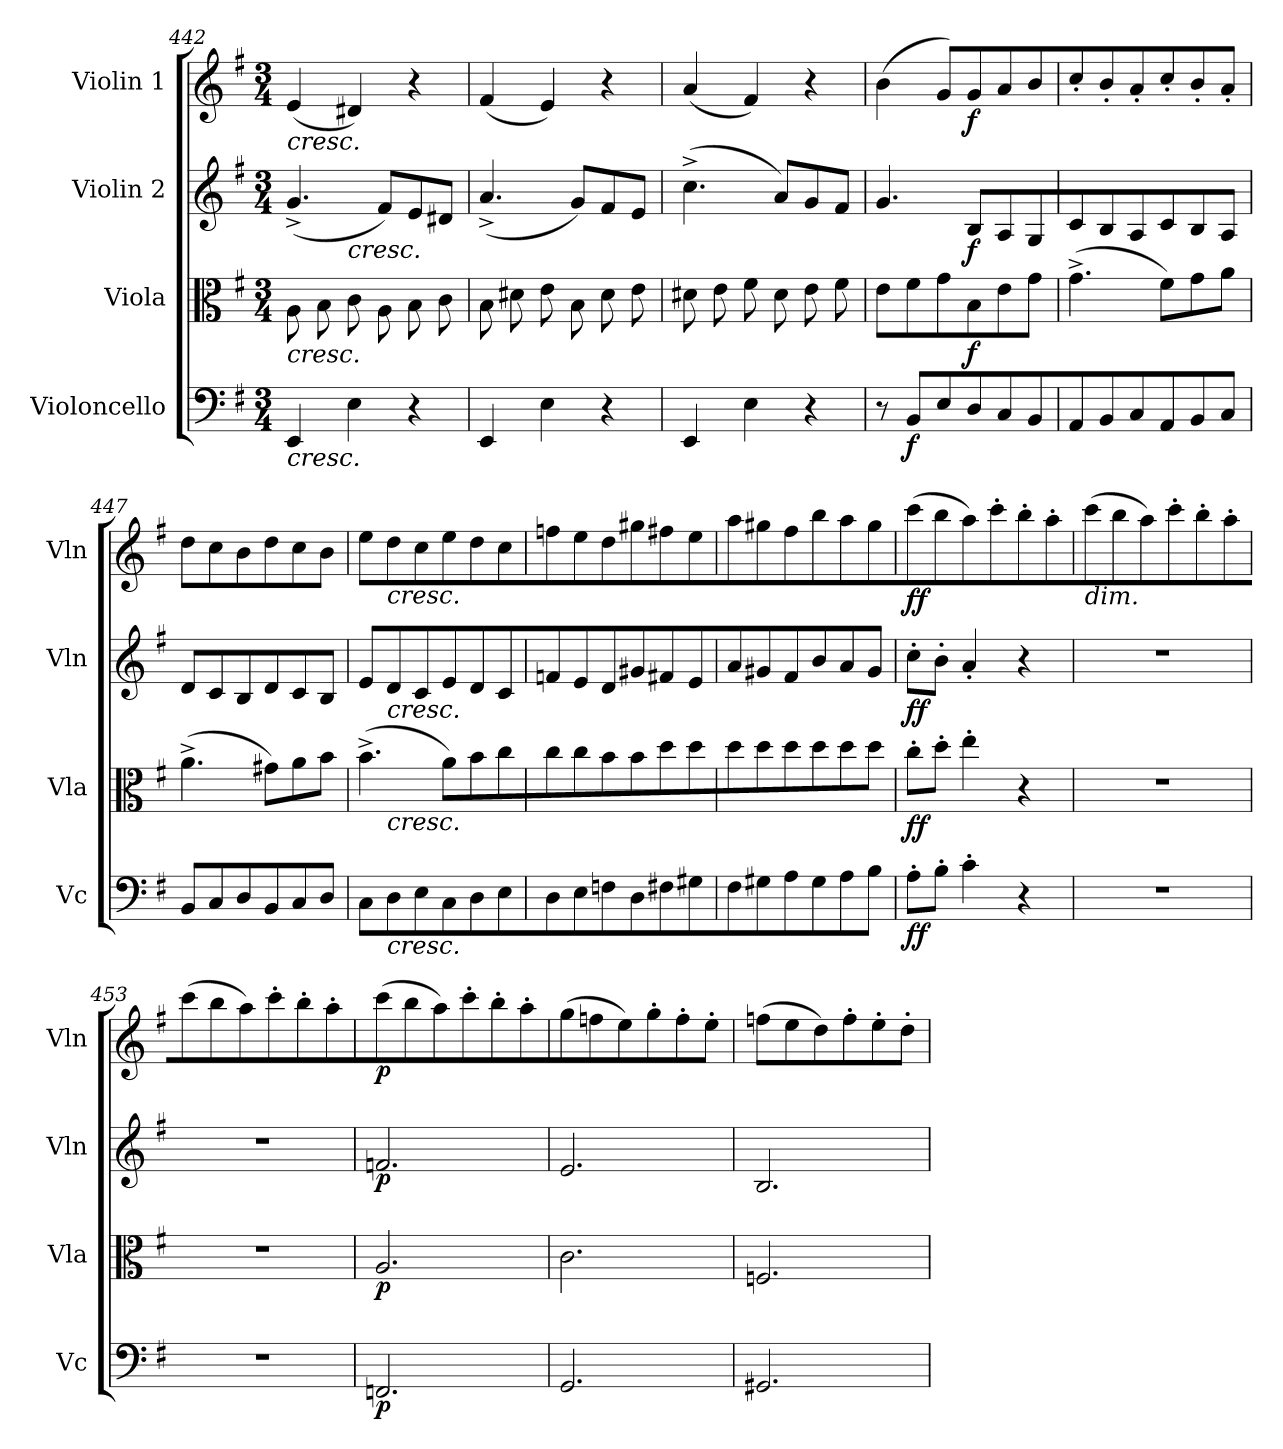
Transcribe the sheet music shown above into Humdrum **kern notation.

**kern	**dynam	**kern	**dynam	**kern	**dynam	**kern	**dynam
*part4	*part4	*part3	*part3	*part2	*part2	*part1	*part1
*staff4	*staff4	*staff3	*staff3	*staff2	*staff2	*staff1	*staff1
*I"Violoncello	*	*I"Viola	*	*I"Violin 2	*	*I"Violin 1	*
*I'Vc	*	*I'Vla	*	*I'Vln	*	*I'Vln	*
*clefF4	*	*clefC3	*	*clefG2	*	*clefG2	*
*k[f#]	*	*k[f#]	*	*k[f#]	*	*k[f#]	*
*M3/4	*	*M3/4	*	*M3/4	*	*M3/4	*
=442	=442	=442	=442	=442	=442	=442	=442
*	*	*	*	*^	*	*	*
!	!	!	!	!	!	!	!LO:TX:b:i:t=cresc.	!
!	!	!LO:TX:b:i:t=cresc.	!	!	!	!	!	!
!LO:TX:b:i:t=cresc.	!	!	!	!	!	!	!	!
4EE/	.	8A\	.	(4.g^/	4ryy	.	(4e/	.
.	.	8B\	.	.	.	.	.	.
!	!	!	!	!	!LO:TX:b:i:t=cresc.	!	!	!
4E\	.	8c\	.	.	4ryy	.	4d#X/)	.
.	.	8A\	.	8f#/L)	.	.	.	.
4r	.	8B\	.	8e/	4ryy	.	4r	.
.	.	8c\	.	8d#X/J	.	.	.	.
*	*	*	*	*v	*v	*	*	*
=443	=443	=443	=443	=443	=443	=443	=443
4EE/	.	8B\	.	(4.a^/	.	(4f#/	.
.	.	8d#X\	.	.	.	.	.
4E\	.	8e\	.	.	.	4e/)	.
.	.	8B\	.	8g/L)	.	.	.
4r	.	8d#\	.	8f#/	.	4r	.
.	.	8e\	.	8e/J	.	.	.
=444	=444	=444	=444	=444	=444	=444	=444
4EE/	.	8d#X\	.	(4.cc^\	.	(4a/	.
.	.	8e\	.	.	.	.	.
4E\	.	8f#\	.	.	.	4f#/)	.
.	.	8d#\	.	8a/L)	.	.	.
4r	.	8e\	.	8g/	.	4r	.
.	.	8f#\	.	8f#/J	.	.	.
=445	=445	=445	=445	=445	=445	=445	=445
8r	.	8e\	.	4.g/	.	(4b\	.
!	!LO:DY:b	!	!	!	!	!	!
8BB/L	f	8f#\	.	.	.	.	.
8E/	.	8g\	.	.	.	8g/L)	.
!	!	!	!LO:DY:b	!	!LO:DY:b	!	!LO:DY:b
8D/	.	8B\	f	8B/L	f	8g/	f
8C/	.	8e\	.	8A/	.	8a/	.
8BB/	.	8g\J	.	8G/	.	8b/	.
=446	=446	=446	=446	=446	=446	=446	=446
8AA/	.	(4.g^\	.	8c/	.	8cc'/	.
8BB/	.	.	.	8B/	.	8b'/	.
8C/	.	.	.	8A/	.	8a'/	.
8AA/	.	8f#\L)	.	8c/	.	8cc'/	.
8BB/	.	8g\	.	8B/	.	8b'/	.
8C/J	.	8a\J	.	8A/J	.	8a'/J	.
!!LO:LB:g=z
=447	=447	=447	=447	=447	=447	=447	=447
8BB/L	.	(4.a^\	.	8d/L	.	8dd\L	.
8C/	.	.	.	8c/	.	8cc\	.
8D/	.	.	.	8B/	.	8b\	.
8BB/	.	8g#X\L)	.	8d/	.	8dd\	.
8C/	.	8a\	.	8c/	.	8cc\	.
8D/J	.	8b\J	.	8B/J	.	8b\J	.
!!LO:PB:g=z
=448	=448	=448	=448	=448	=448	=448	=448
*	*	*^	*	*	*	*	*
8C\L	.	(4.b^\	8ryy	.	8e/L	.	8ee\L	.
!	!	!	!	!	!	!	!LO:TX:b:i:t=cresc.	!
!	!	!	!	!	!LO:TX:b:i:t=cresc.	!	!	!
!	!	!	!LO:TX:b:i:t=cresc.	!	!	!	!	!
!LO:TX:b:i:t=cresc.	!	!	!	!	!	!	!	!
8D\	.	.	8ryy	.	8d/	.	8dd\	.
8E\	.	.	4ryy	.	8c/	.	8cc\	.
8C\	.	8a\L)	.	.	8e/	.	8ee\	.
8D\	.	8b\	4ryy	.	8d/	.	8dd\	.
8E\	.	8cc\	.	.	8c/	.	8cc\	.
*	*	*v	*v	*	*	*	*	*
=449	=449	=449	=449	=449	=449	=449	=449
8D\	.	8cc\	.	8fn/	.	8ffn\	.
8E\	.	8cc\	.	8e/	.	8ee\	.
8Fn\	.	8b\	.	8d/	.	8dd\	.
8D\	.	8b\	.	8g#X/	.	8gg#X\	.
8F#X\	.	8dd\	.	8f#X/	.	8ff#X\	.
8G#X\	.	8dd\	.	8e/	.	8ee\	.
=450	=450	=450	=450	=450	=450	=450	=450
8F#\	.	8dd\	.	8a/	.	8aa\	.
8G#X\	.	8dd\	.	8g#X/	.	8gg#X\	.
8A\	.	8dd\	.	8f#/	.	8ff#\	.
8G#\	.	8dd\	.	8b/	.	8bb\	.
8A\	.	8dd\	.	8a/	.	8aa\	.
8B\J	.	8dd\J	.	8g#/J	.	8gg#\	.
=451	=451	=451	=451	=451	=451	=451	=451
!	!LO:DY:b	!	!LO:DY:b	!	!LO:DY:b	!	!LO:DY:b
8A'\L	ff	8cc'\L	ff	8cc'\L	ff	(8ccc\	ff
8B'\J	.	8dd'\J	.	8b'\J	.	8bb\	.
4c'\	.	4ee'\	.	4a'/	.	8aa\)	.
.	.	.	.	.	.	8ccc'\	.
4r	.	4r	.	4r	.	8bb'\	.
.	.	.	.	.	.	8aa'\	.
=452	=452	=452	=452	=452	=452	=452	=452
!	!	!	!	!	!	!LO:TX:b:i:t=dim.	!
2.r	.	2.r	.	2.r	.	(8ccc\	.
.	.	.	.	.	.	8bb\	.
.	.	.	.	.	.	8aa\)	.
.	.	.	.	.	.	8ccc'\	.
.	.	.	.	.	.	8bb'\	.
.	.	.	.	.	.	8aa'\	.
=453	=453	=453	=453	=453	=453	=453	=453
2.r	.	2.r	.	2.r	.	(8ccc\	.
.	.	.	.	.	.	8bb\	.
.	.	.	.	.	.	8aa\)	.
.	.	.	.	.	.	8ccc'\	.
.	.	.	.	.	.	8bb'\	.
.	.	.	.	.	.	8aa'\	.
=454	=454	=454	=454	=454	=454	=454	=454
!	!LO:DY:b	!	!LO:DY:b	!	!LO:DY:b	!	!LO:DY:b
2.FFn/	p	2.A/	p	2.fn/	p	(8ccc\	p
.	.	.	.	.	.	8bb\	.
.	.	.	.	.	.	8aa\)	.
.	.	.	.	.	.	8ccc'\	.
.	.	.	.	.	.	8bb'\	.
.	.	.	.	.	.	8aa'\	.
=455	=455	=455	=455	=455	=455	=455	=455
2.GG/	.	2.c\	.	2.e/	.	(8gg\	.
.	.	.	.	.	.	8ffn\	.
.	.	.	.	.	.	8ee\)	.
.	.	.	.	.	.	8gg'\	.
.	.	.	.	.	.	8ff'\	.
.	.	.	.	.	.	8ee'\J	.
!!LO:LB:g=z
=456	=456	=456	=456	=456	=456	=456	=456
2.GG#X/	.	2.Fn/	.	2.B/	.	(8ffn\L	.
.	.	.	.	.	.	8ee\	.
.	.	.	.	.	.	8dd\)	.
.	.	.	.	.	.	8ff'\	.
.	.	.	.	.	.	8ee'\	.
.	.	.	.	.	.	8dd'\J	.
=	=	=	=	=	=	=	=
*-	*-	*-	*-	*-	*-	*-	*-
